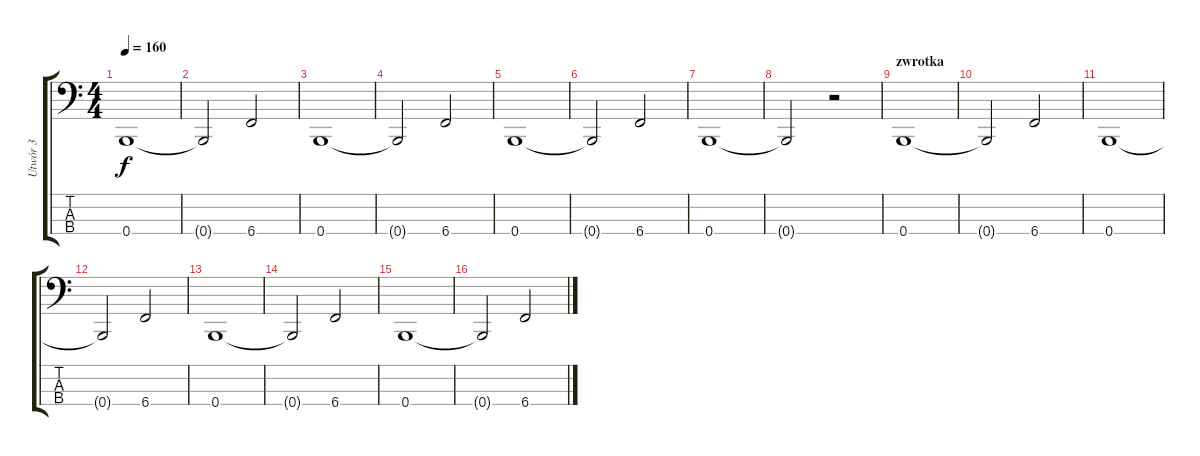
\track ("Utwór 3" "Utwór 3") {instrument electricbasspick}
\staff {score tabs}
\tuning (E2 B1 Gb1 B0) {hide}
\ts (4 4)
\tempo 160
\clef f4
\ks c
0.4.1{dy f} |
0.4{t}.2 6.4.2 |
0.4.1 |
0.4{t}.2 6.4.2 |
0.4.1 |
0.4{t}.2 6.4.2 |
0.4.1 |
0.4{t}.2 r.2 |
\section ("" "zwrotka")
0.4.1 |
0.4{t}.2 6.4.2 |
0.4.1 |
0.4{t}.2 6.4.2 |
0.4.1 |
0.4{t}.2 6.4.2 |
0.4.1 |
0.4{t}.2 6.4.2
